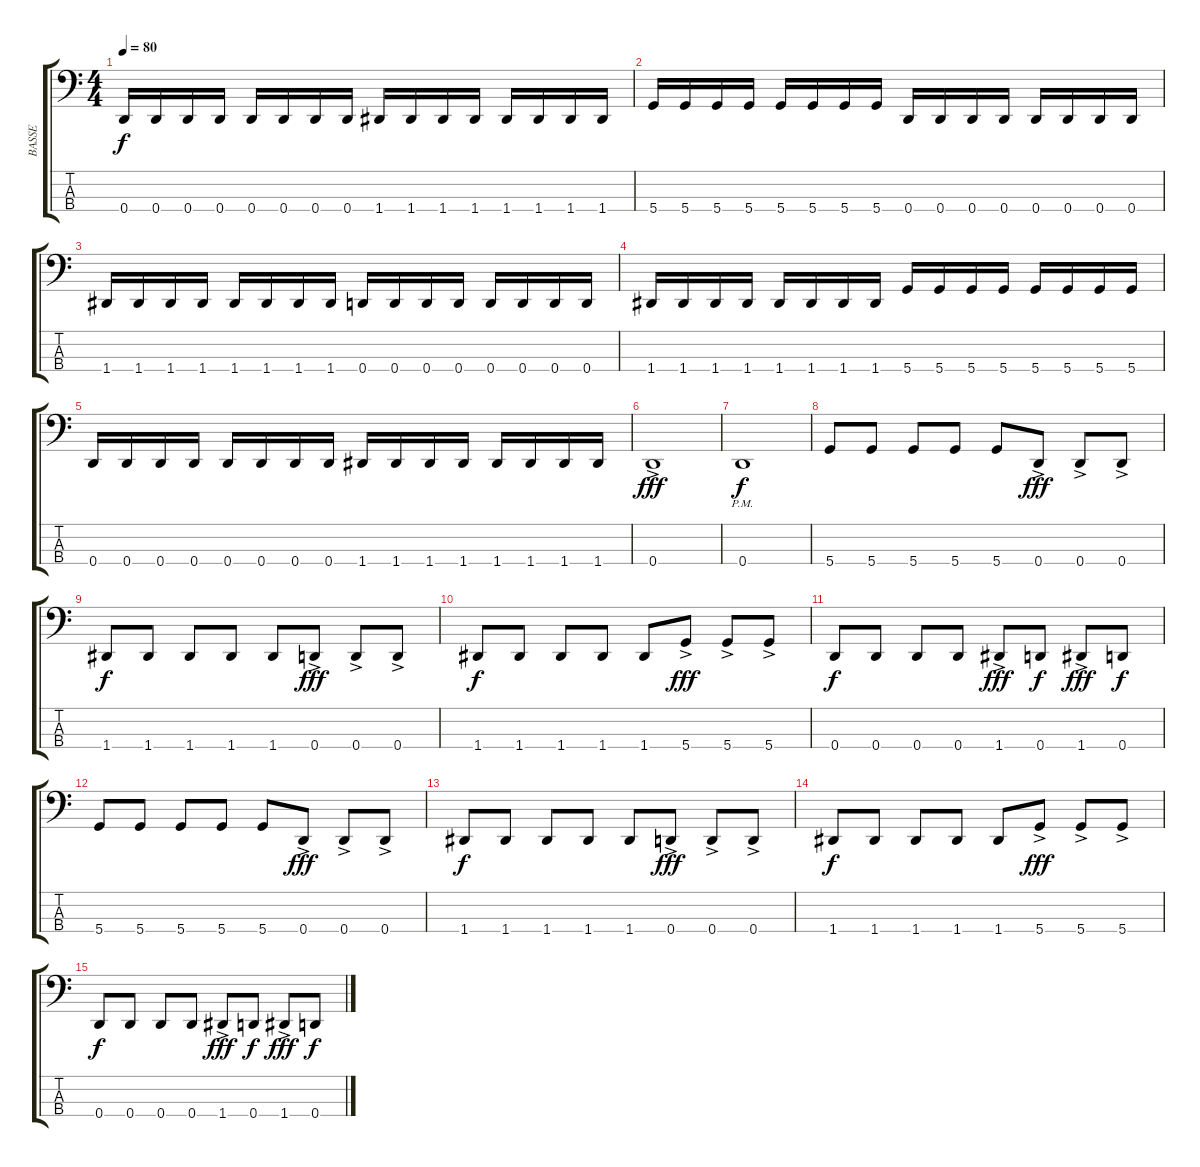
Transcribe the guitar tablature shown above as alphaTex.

\track ("BASSE" "BASSE") {instrument electricbassfinger}
\staff {score tabs}
\tuning (F2 C2 G1 D1) {hide}
\ts (4 4)
\tempo 80
\clef f4
\ks c
0.4.16{dy f} 0.4.16 0.4.16 0.4.16 0.4.16 0.4.16 0.4.16 0.4.16 1.4.16 1.4.16 1.4.16 1.4.16 1.4.16 1.4.16 1.4.16 1.4.16 |
5.4.16 5.4.16 5.4.16 5.4.16 5.4.16 5.4.16 5.4.16 5.4.16 0.4.16 0.4.16 0.4.16 0.4.16 0.4.16 0.4.16 0.4.16 0.4.16 |
1.4.16 1.4.16 1.4.16 1.4.16 1.4.16 1.4.16 1.4.16 1.4.16 0.4.16 0.4.16 0.4.16 0.4.16 0.4.16 0.4.16 0.4.16 0.4.16 |
1.4.16 1.4.16 1.4.16 1.4.16 1.4.16 1.4.16 1.4.16 1.4.16 5.4.16 5.4.16 5.4.16 5.4.16 5.4.16 5.4.16 5.4.16 5.4.16 |
0.4.16 0.4.16 0.4.16 0.4.16 0.4.16 0.4.16 0.4.16 0.4.16 1.4.16 1.4.16 1.4.16 1.4.16 1.4.16 1.4.16 1.4.16 1.4.16 |
0.4{ac}.1{dy fff} |
0.4{pm}.1{dy f} |
5.4.8 5.4.8 5.4.8 5.4.8 5.4.8 0.4{ac}.8{dy fff} 0.4{ac}.8 0.4{ac}.8 |
1.4.8{dy f} 1.4.8 1.4.8 1.4.8 1.4.8 0.4{ac}.8{dy fff} 0.4{ac}.8 0.4{ac}.8 |
1.4.8{dy f} 1.4.8 1.4.8 1.4.8 1.4.8 5.4{ac}.8{dy fff} 5.4{ac}.8 5.4{ac}.8 |
0.4.8{dy f} 0.4.8 0.4.8 0.4.8 1.4{ac}.8{dy fff} 0.4.8{dy f} 1.4{ac}.8{dy fff} 0.4.8{dy f} |
5.4.8 5.4.8 5.4.8 5.4.8 5.4.8 0.4{ac}.8{dy fff} 0.4{ac}.8 0.4{ac}.8 |
1.4.8{dy f} 1.4.8 1.4.8 1.4.8 1.4.8 0.4{ac}.8{dy fff} 0.4{ac}.8 0.4{ac}.8 |
1.4.8{dy f} 1.4.8 1.4.8 1.4.8 1.4.8 5.4{ac}.8{dy fff} 5.4{ac}.8 5.4{ac}.8 |
0.4.8{dy f} 0.4.8 0.4.8 0.4.8 1.4{ac}.8{dy fff} 0.4.8{dy f} 1.4{ac}.8{dy fff} 0.4.8{dy f}
